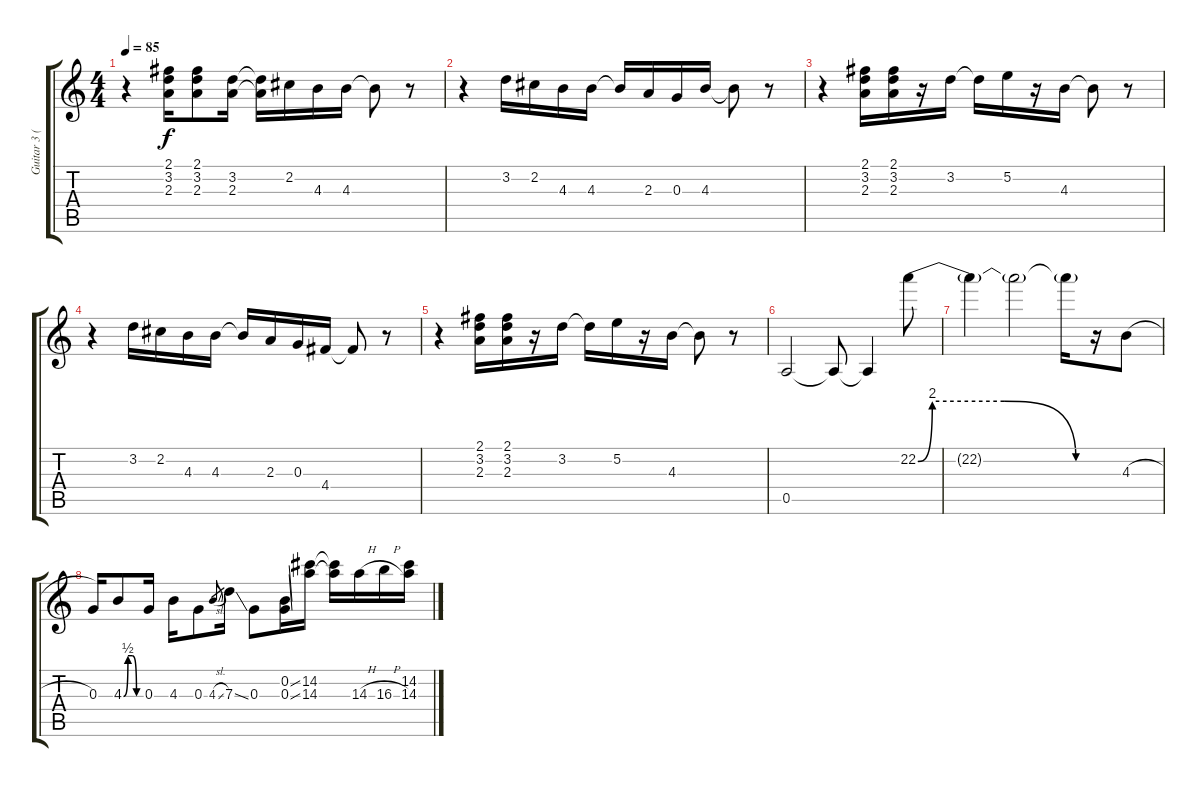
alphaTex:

\track ("Guitar 3 (fills and Solo)" "Guitar 3 (") {instrument overdrivenguitar}
\staff {score tabs}
\tuning (E4 B3 G3 D3 A2 E2) {hide}
\ts (4 4)
\tempo 85
\clef g2
\ks c
r.4{dy f} (2.1 3.2 2.3).16 (2.1 3.2 2.3).8 (3.2 2.3).16 (3.2{t} 2.3{t}).16 2.2.16 4.3.16 4.3.16 4.3{t}.8 r.8 |
r.4 3.2.16 2.2.16 4.3.16 4.3.16 4.3{t}.16 2.3.16 0.3.16 4.3.16 4.3{t}.8 r.8 |
r.4 (2.1 3.2 2.3).16 (2.1 3.2 2.3).16 r.16 3.2.16 3.2{t}.16 5.2.16 r.16 4.3.16 4.3{t}.8 r.8 |
r.4 3.2.16 2.2.16 4.3.16 4.3.16 4.3{t}.16 2.3.16 0.3.16 4.4.16 4.4{t}.8 r.8 |
r.4 (2.1 3.2 2.3).16 (2.1 3.2 2.3).16 r.16 3.2.16 3.2{t}.16 5.2.16 r.16 4.3.16 4.3{t}.8 r.8 |
0.5.2 0.5{t}.8 0.5{t}.4 22.2{be (custom 0 0 5 8 30 8 55 0 60 0)}.8 |
22.2{t}.4 22.2{t}.2 22.2{t}.16 r.16 4.3{h}.8 |
0.3.16 4.3{be (custom 0 0 15 2 30 2 45 0 60 0)}.8 0.3.16 4.3.16 0.3.8 4.3{sl}.8{gr} 7.3{ss}.16 0.3.8 (0.2{ss} 0.3{ss}).16 (14.2 14.3).16 (14.2{t} 14.3{t}).16 14.3{h}.16 16.3{h}.16 (14.2 14.3).16
